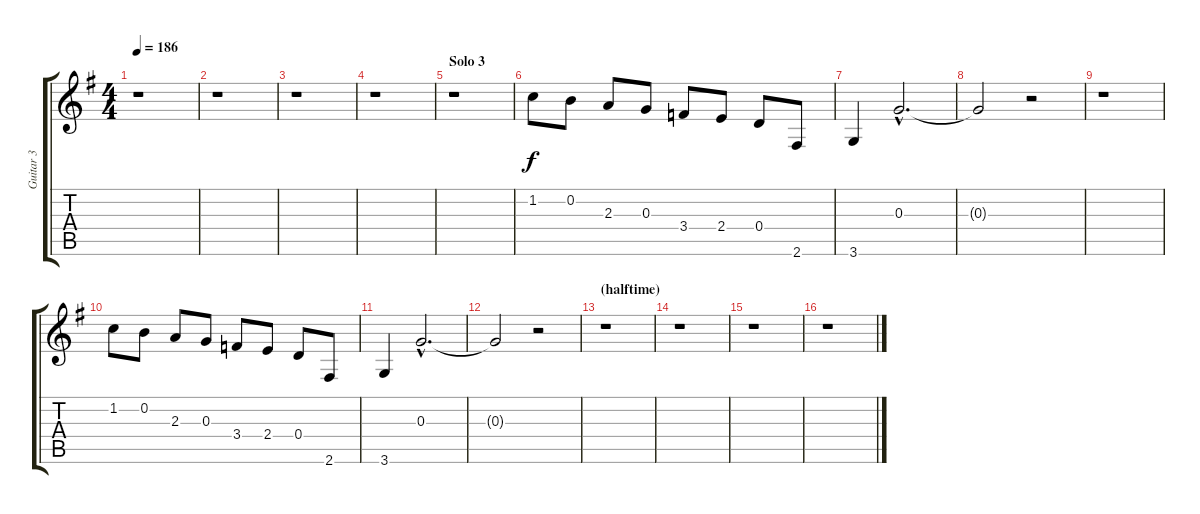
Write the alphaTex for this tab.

\track ("Guitar 3" "Guitar 3") {instrument electricguitarclean}
\staff {score tabs}
\tuning (E4 B3 G3 D3 A2 E2) {hide}
\ts (4 4)
\tempo 186
\clef g2
\ks g
r.1{dy f} |
r.1 |
r.1 |
r.1 |
\section ("" "Solo 3")
r.1 |
1.2.8 0.2.8 2.3.8 0.3.8 3.4.8 2.4.8 0.4.8 2.6.8 |
3.6.4 0.3{hac}.2{d} |
0.3{t}.2 r.2 |
r.1 |
1.2.8 0.2.8 2.3.8 0.3.8 3.4.8 2.4.8 0.4.8 2.6.8 |
3.6.4 0.3{hac}.2{d} |
0.3{t}.2 r.2 |
\section ("" "(halftime)")
r.1 |
r.1 |
r.1 |
r.1
